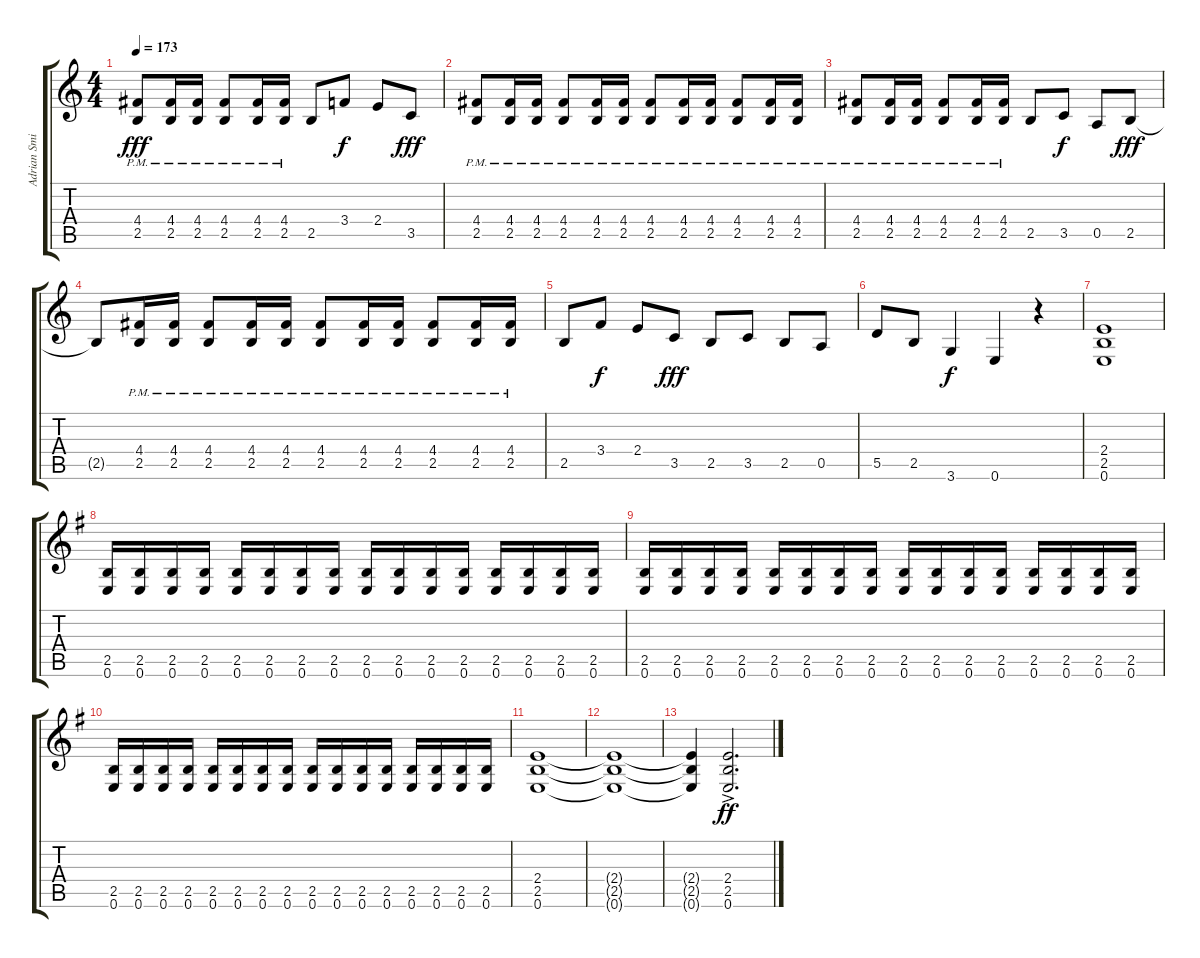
\track ("Adrian Smith" "Adrian Smi") {instrument overdrivenguitar}
\staff {score tabs}
\tuning (E4 B3 G3 D3 A2 E2) {hide}
\ts (4 4)
\tempo 173
\clef g2
\ks c
(4.4{pm} 2.5{pm}).8{dy fff} (4.4{pm} 2.5{pm}).16 (4.4{pm} 2.5{pm}).16 (4.4{pm} 2.5{pm}).8 (4.4{pm} 2.5{pm}).16 (4.4{pm} 2.5{pm}).16 2.5.8 3.4.8{dy f} 2.4.8 3.5.8{dy fff} |
(4.4{pm} 2.5{pm}).8 (4.4{pm} 2.5{pm}).16 (4.4{pm} 2.5{pm}).16 (4.4{pm} 2.5{pm}).8 (4.4{pm} 2.5{pm}).16 (4.4{pm} 2.5{pm}).16 (4.4{pm} 2.5{pm}).8 (4.4{pm} 2.5{pm}).16 (4.4{pm} 2.5{pm}).16 (4.4{pm} 2.5{pm}).8 (4.4{pm} 2.5{pm}).16 (4.4{pm} 2.5{pm}).16 |
(4.4{pm} 2.5{pm}).8 (4.4{pm} 2.5{pm}).16 (4.4{pm} 2.5{pm}).16 (4.4{pm} 2.5{pm}).8 (4.4{pm} 2.5{pm}).16 (4.4{pm} 2.5{pm}).16 2.5.8 3.5.8{dy f} 0.5.8 2.5.8{dy fff} |
2.5{t}.8 (4.4{pm} 2.5{pm}).16 (4.4{pm} 2.5{pm}).16 (4.4{pm} 2.5{pm}).8 (4.4{pm} 2.5{pm}).16 (4.4{pm} 2.5{pm}).16 (4.4{pm} 2.5{pm}).8 (4.4{pm} 2.5{pm}).16 (4.4{pm} 2.5{pm}).16 (4.4{pm} 2.5{pm}).8 (4.4{pm} 2.5{pm}).16 (4.4{pm} 2.5{pm}).16 |
2.5.8 3.4.8{dy f} 2.4.8 3.5.8{dy fff} 2.5.8 3.5.8 2.5.8 0.5.8 |
5.5.8 2.5.8 3.6.4{dy f} 0.6.4 r.4 |
(2.4 2.5 0.6).1 |
\ks g
(2.5 0.6).16 (2.5 0.6).16 (2.5 0.6).16 (2.5 0.6).16 (2.5 0.6).16 (2.5 0.6).16 (2.5 0.6).16 (2.5 0.6).16 (2.5 0.6).16 (2.5 0.6).16 (2.5 0.6).16 (2.5 0.6).16 (2.5 0.6).16 (2.5 0.6).16 (2.5 0.6).16 (2.5 0.6).16 |
(2.5 0.6).16 (2.5 0.6).16 (2.5 0.6).16 (2.5 0.6).16 (2.5 0.6).16 (2.5 0.6).16 (2.5 0.6).16 (2.5 0.6).16 (2.5 0.6).16 (2.5 0.6).16 (2.5 0.6).16 (2.5 0.6).16 (2.5 0.6).16 (2.5 0.6).16 (2.5 0.6).16 (2.5 0.6).16 |
(2.5 0.6).16 (2.5 0.6).16 (2.5 0.6).16 (2.5 0.6).16 (2.5 0.6).16 (2.5 0.6).16 (2.5 0.6).16 (2.5 0.6).16 (2.5 0.6).16 (2.5 0.6).16 (2.5 0.6).16 (2.5 0.6).16 (2.5 0.6).16 (2.5 0.6).16 (2.5 0.6).16 (2.5 0.6).16 |
(2.4 2.5 0.6).1 |
(2.4{t} 2.5{t} 0.6{t}).1 |
(2.4{t} 2.5{t} 0.6{t}).4 (2.4{ac} 2.5{ac} 0.6{ac}).2{d dy ff}
